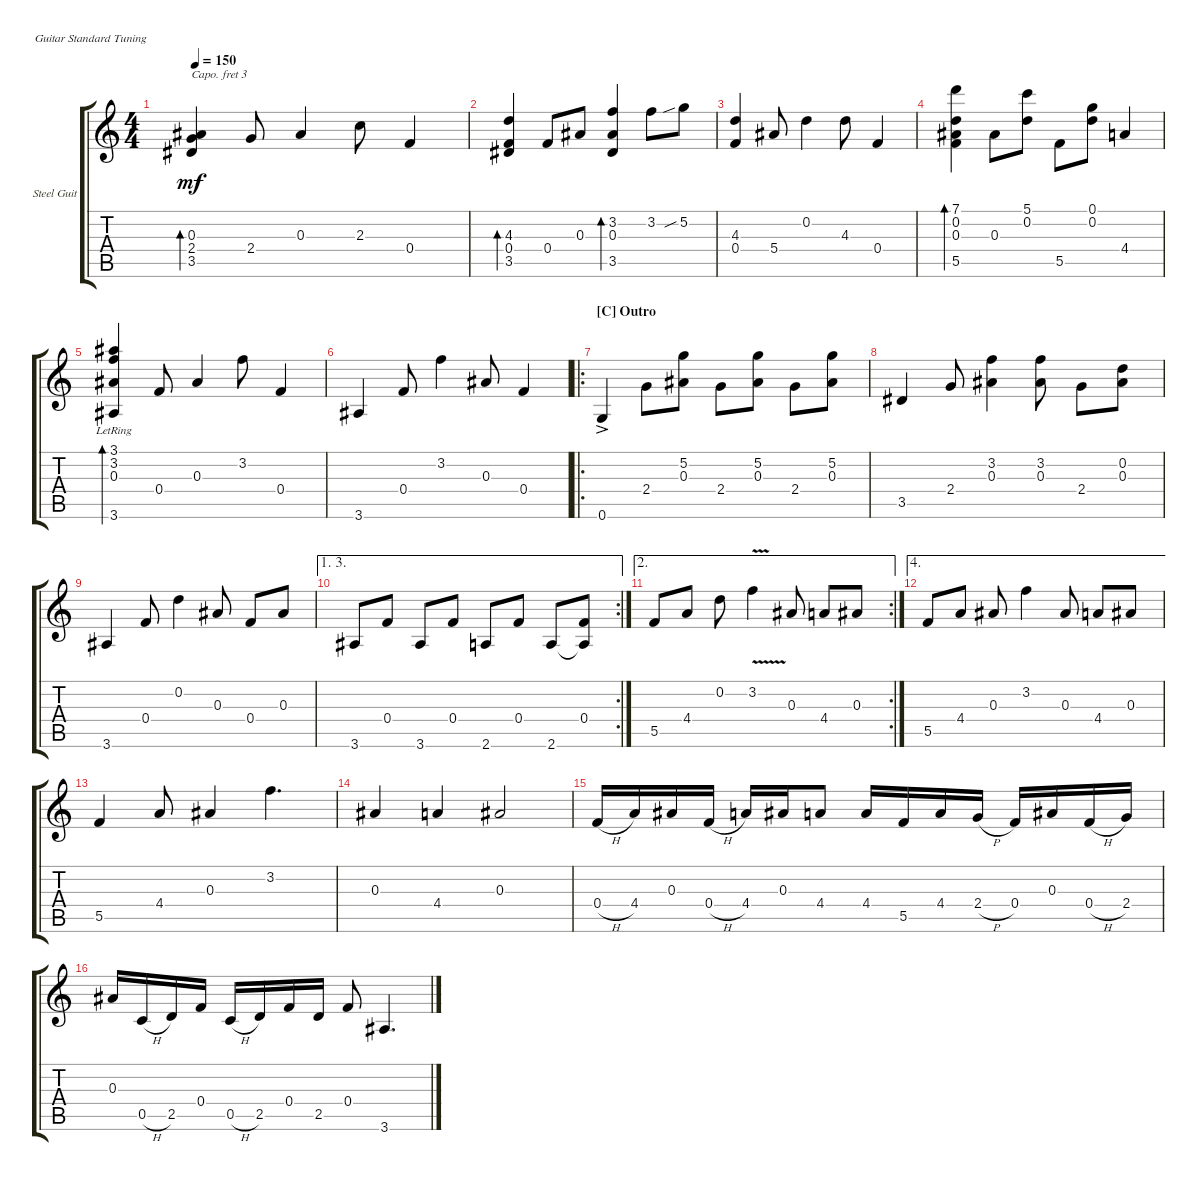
\defaultSystemsLayout 4
\bracketExtendMode groupsimilarinstruments
\firstSystemTrackNameOrientation horizontal
\otherSystemsTrackNameOrientation horizontal
\track ("Steel Guitar" "Steel Guit") {instrument acousticguitarsteel}
\staff {score tabs}
\capo 3
\tuning (E4 B3 G3 D3 A2 E2)
\ts (4 4)
\tempo 150
\clef g2
\ks c
(3.5 2.4 0.3).4{bd 240 dy mf} 2.4.8 0.3.4 2.3.8 0.4.4 |
(3.5 0.4 4.3).4{bd 240} 0.4.8 0.3.8 (3.2 3.5 0.3).4{bd 30} 3.2.8 5.2{sib}.8 |
(4.3 0.4).4 5.4.8 0.2.4 4.3.8 0.4.4 |
(5.5 0.3 0.2 7.1).4{bd 240} 0.3.8 (5.1 0.2).8 5.5.8 (0.1 0.2).8 4.4.4 |
(3.6 0.3 3.2{lr} 3.1).4{bd 240} 0.4.8 0.3.4 3.2.8 0.4.4 |
3.6.4 0.4.8 3.2.4 0.3.8 0.4.4 |
\ro
\section ("C" "Outro")
0.6{ac}.4 2.4.8 (5.2 0.3).8 2.4.8 (0.3 5.2).8 2.4.8 (0.3 5.2).8 |
3.5.4 2.4.8 (0.3 3.2).4 (3.2 0.3).8 2.4.8 (0.2 0.3).8 |
3.6.4 0.4.8 0.2.4 0.3.8 0.4.8 0.3.8 |
\ae (1 3)
\rc 2
3.6.8 0.4.8 3.6.8 0.4.8 2.6.8 0.4.8 2.6.8 (0.4 2.6{t}).8 |
\ae 2
\rc 2
5.5.8 4.4.8 0.2.8 3.2{v}.4 0.3.8 4.4.8 0.3.8 |
\ae 4
5.5.8 4.4.8 0.3.8 3.2.4 0.3.8 4.4.8 0.3.8 |
5.5.4 4.4.8 0.3.4 3.2.4{d} |
0.3.4 4.4.4 0.3.2 |
0.4{h}.16 4.4.16 0.3.16 0.4{h}.16 4.4.16 0.3.16 4.4.8 4.4.16 5.5.16 4.4.16 2.4{h}.16 0.4.16 0.3.16 0.4{h}.16 2.4.16 |
0.3.16 0.5{h}.16 2.5.16 0.4.16 0.5{h}.16 2.5.16 0.4.16 2.5.16 0.4.8 3.6.4{d}
